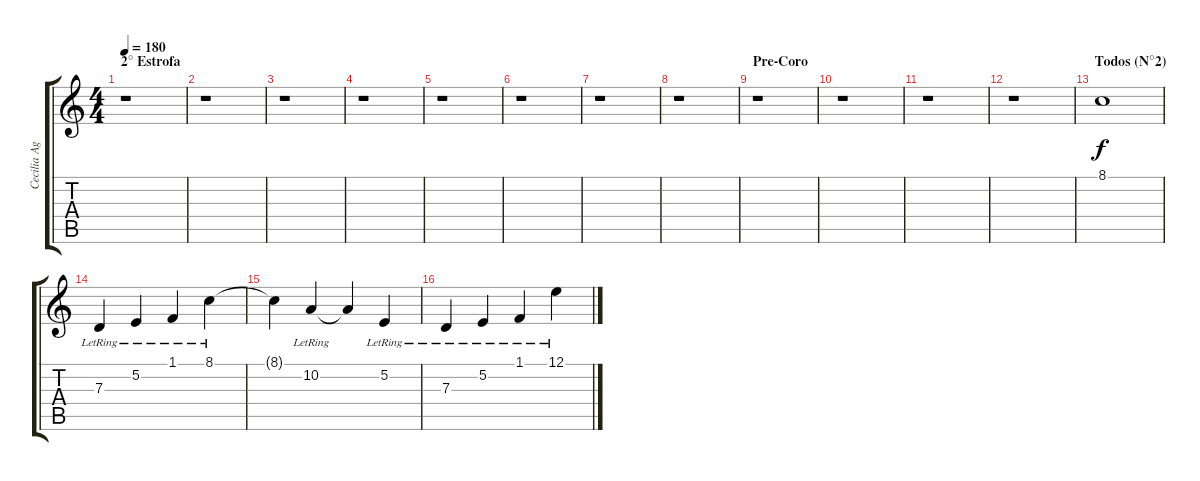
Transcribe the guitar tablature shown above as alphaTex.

\track ("Cecilia Aguayo (Sintetizador 1)" "Cecilia Ag") {instrument orchestralharp}
\staff {score tabs}
\tuning (E4 B3 G3 D3 A2 E2) {hide}
\ts (4 4)
\section ("" "2° Estrofa")
\tempo 180
\clef g2
\ks c
r.1{dy f} |
r.1 |
r.1 |
r.1 |
r.1 |
r.1 |
r.1 |
r.1 |
\section ("" "Pre-Coro ")
r.1 |
r.1 |
r.1 |
r.1 |
\section ("" "Todos (N°2)")
8.1.1 |
7.3{lr}.4 5.2{lr}.4 1.1{lr}.4 8.1{lr}.4 |
8.1{t}.4 10.2{lr}.4 10.2{t}.4 5.2{lr}.4 |
7.3{lr}.4 5.2{lr}.4 1.1{lr}.4 12.1{lr}.4
